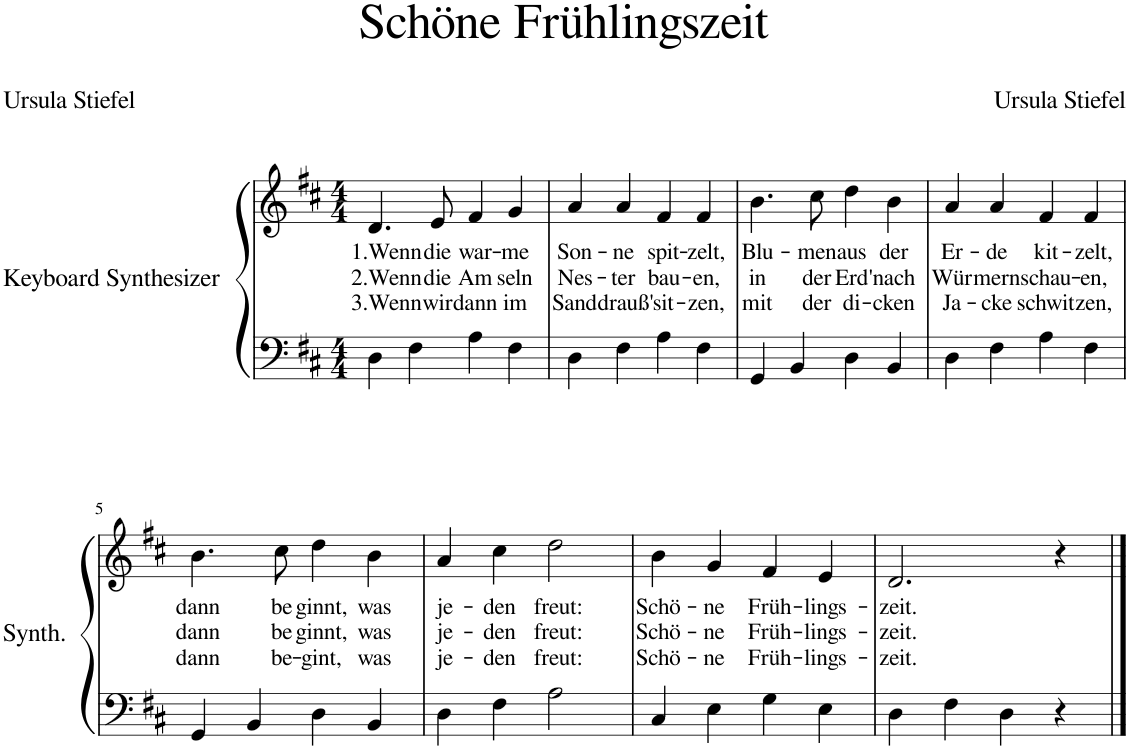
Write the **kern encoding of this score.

**kern	**kern	**text	**text	**text
*part1	*part1	*part1	*part1	*part1
*staff2	*staff1	*staff1	*staff1	*staff1
*I"Keyboard Synthesizer	*	*	*	*
*I'Synth.	*	*	*	*
*clefF4	*clefG2	*	*	*
*k[f#c#]	*k[f#c#]	*	*	*
*M4/4	*M4/4	*	*	*
=1	=1	=1	=1	=1
!	!	!LO:LY:b	!LO:LY:b	!LO:LY:b
4D\	4.d/	1.Wenn	2.Wenn	3.Wenn
4F#\	.	.	.	.
!	!	!LO:LY:b	!LO:LY:b	!LO:LY:b
.	8e/	die	die	wir
!	!	!LO:LY:b	!LO:LY:b	!LO:LY:b
4A\	4f#/	war-	Am-	dann
!	!	!LO:LY:b	!LO:LY:b	!LO:LY:b
4F#\	4g/	-me	-seln	im
=2	=2	=2	=2	=2
!	!	!LO:LY:b	!LO:LY:b	!LO:LY:b
4D\	4a/	Son-	Nes-	Sand
!	!	!LO:LY:b	!LO:LY:b	!LO:LY:b
4F#\	4a/	-ne	-ter	drauß'
!	!	!LO:LY:b	!LO:LY:b	!LO:LY:b
4A\	4f#/	spit-	bau-	sit-
!	!	!LO:LY:b	!LO:LY:b	!LO:LY:b
4F#\	4f#/	-zelt,	-en,	-zen,
=3	=3	=3	=3	=3
!	!	!LO:LY:b	!LO:LY:b	!LO:LY:b
4GG/	4.b\	Blu-	in	mit
4BB/	.	.	.	.
!	!	!LO:LY:b	!LO:LY:b	!LO:LY:b
.	8cc#\	-men	der	der
!	!	!LO:LY:b	!LO:LY:b	!LO:LY:b
4D\	4dd\	aus	Erd'	di-
!	!	!LO:LY:b	!LO:LY:b	!LO:LY:b
4BB/	4b\	der	nach	-cken
=4	=4	=4	=4	=4
!	!	!LO:LY:b	!LO:LY:b	!LO:LY:b
4D\	4a/	Er-	Wür-	Ja-
!	!	!LO:LY:b	!LO:LY:b	!LO:LY:b
4F#\	4a/	-de	-mern	-cke
!	!	!LO:LY:b	!LO:LY:b	!LO:LY:b
4A\	4f#/	kit-	schau-	schwit-
!	!	!LO:LY:b	!LO:LY:b	!LO:LY:b
4F#\	4f#/	-zelt,	-en,	-zen,
!!LO:LB:g=z
=5	=5	=5	=5	=5
!	!	!LO:LY:b	!LO:LY:b	!LO:LY:b
4GG/	4.b\	dann	dann	dann
4BB/	.	.	.	.
!	!	!LO:LY:b	!LO:LY:b	!LO:LY:b
.	8cc#\	be-	be-	be-
!	!	!LO:LY:b	!LO:LY:b	!LO:LY:b
4D\	4dd\	-ginnt,	-ginnt,	-gint,
!	!	!LO:LY:b	!LO:LY:b	!LO:LY:b
4BB/	4b\	was	was	was
=6	=6	=6	=6	=6
!	!	!LO:LY:b	!LO:LY:b	!LO:LY:b
4D\	4a/	je-	je-	je-
!	!	!LO:LY:b	!LO:LY:b	!LO:LY:b
4F#\	4cc#\	-den	-den	-den
!	!	!LO:LY:b	!LO:LY:b	!LO:LY:b
2A\	2dd\	freut:	freut:	freut:
=7	=7	=7	=7	=7
!	!	!LO:LY:b	!LO:LY:b	!LO:LY:b
4C#/	4b\	Schö-	Schö-	Schö-
!	!	!LO:LY:b	!LO:LY:b	!LO:LY:b
4E\	4g/	-ne	-ne	-ne
!	!	!LO:LY:b	!LO:LY:b	!LO:LY:b
4G\	4f#/	Früh-	Früh-	Früh-
!	!	!LO:LY:b	!LO:LY:b	!LO:LY:b
4E\	4e/	-lings-	-lings-	-lings-
=8	=8	=8	=8	=8
!	!	!LO:LY:b	!LO:LY:b	!LO:LY:b
4D\	2.d/	-zeit.	-zeit.	-zeit.
4F#\	.	.	.	.
4D\	.	.	.	.
4r	4r	.	.	.
==	==	==	==	==
*-	*-	*-	*-	*-
